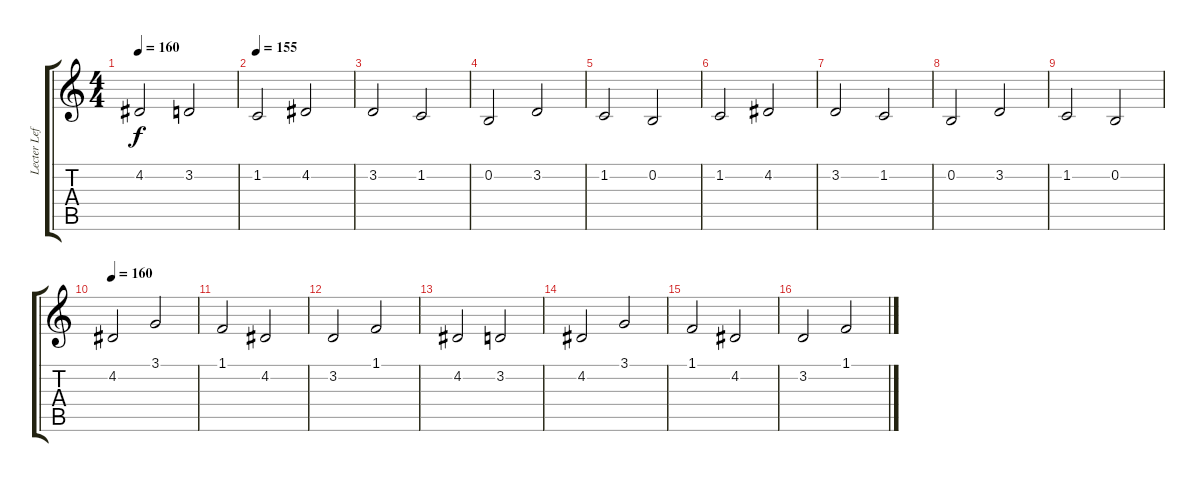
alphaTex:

\track ("Lecter Left" "Lecter Lef") {instrument pad4choir}
\staff {score tabs}
\tuning (E4 B3 G3 D3 A2 E2) {hide}
\ts (4 4)
\tempo 160
\clef g2
\ks c
4.2.2{dy f} 3.2.2 |
\tempo 155
1.2.2 4.2.2 |
3.2.2 1.2.2 |
0.2.2 3.2.2 |
1.2.2 0.2.2 |
1.2.2 4.2.2 |
3.2.2 1.2.2 |
0.2.2 3.2.2 |
1.2.2 0.2.2 |
\tempo 160
4.2.2 3.1.2 |
1.1.2 4.2.2 |
3.2.2 1.1.2 |
4.2.2 3.2.2 |
4.2.2 3.1.2 |
1.1.2 4.2.2 |
3.2.2 1.1.2
